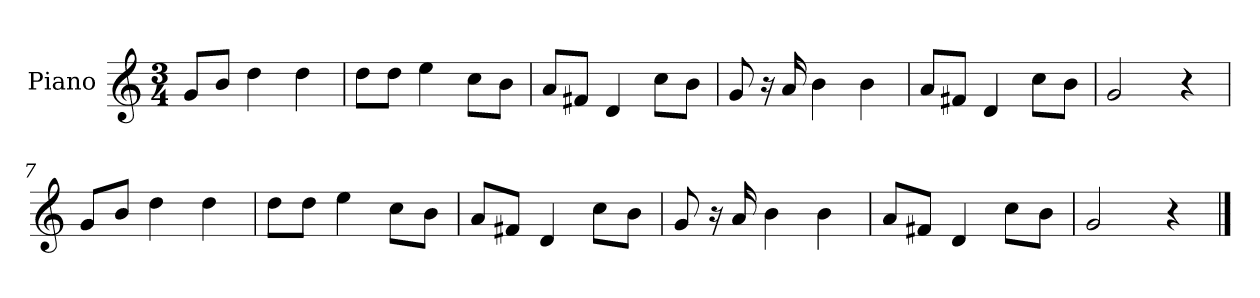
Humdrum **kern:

**kern
*part1
*staff1
*I"Piano
*I'P-no
*clefG2
*k[]
*M3/4
*MM181
=1
8g/L
8b/J
4dd\
4dd\
=2
8dd\L
8dd\J
4ee\
8cc\L
8b\J
=3
8a/L
8f#X/J
4d/
8cc\L
8b\J
=4
8g/
16r
16a/
4b\
4b\
=5
8a/L
8f#X/J
4d/
8cc\L
8b\J
=6
2g/
4r
=7
8g/L
8b/J
4dd\
4dd\
=8
8dd\L
8dd\J
4ee\
8cc\L
8b\J
!!LO:LB:g=z
=9
8a/L
8f#X/J
4d/
8cc\L
8b\J
=10
8g/
16r
16a/
4b\
4b\
=11
8a/L
8f#X/J
4d/
8cc\L
8b\J
=12
2g/
4r
==
*-
